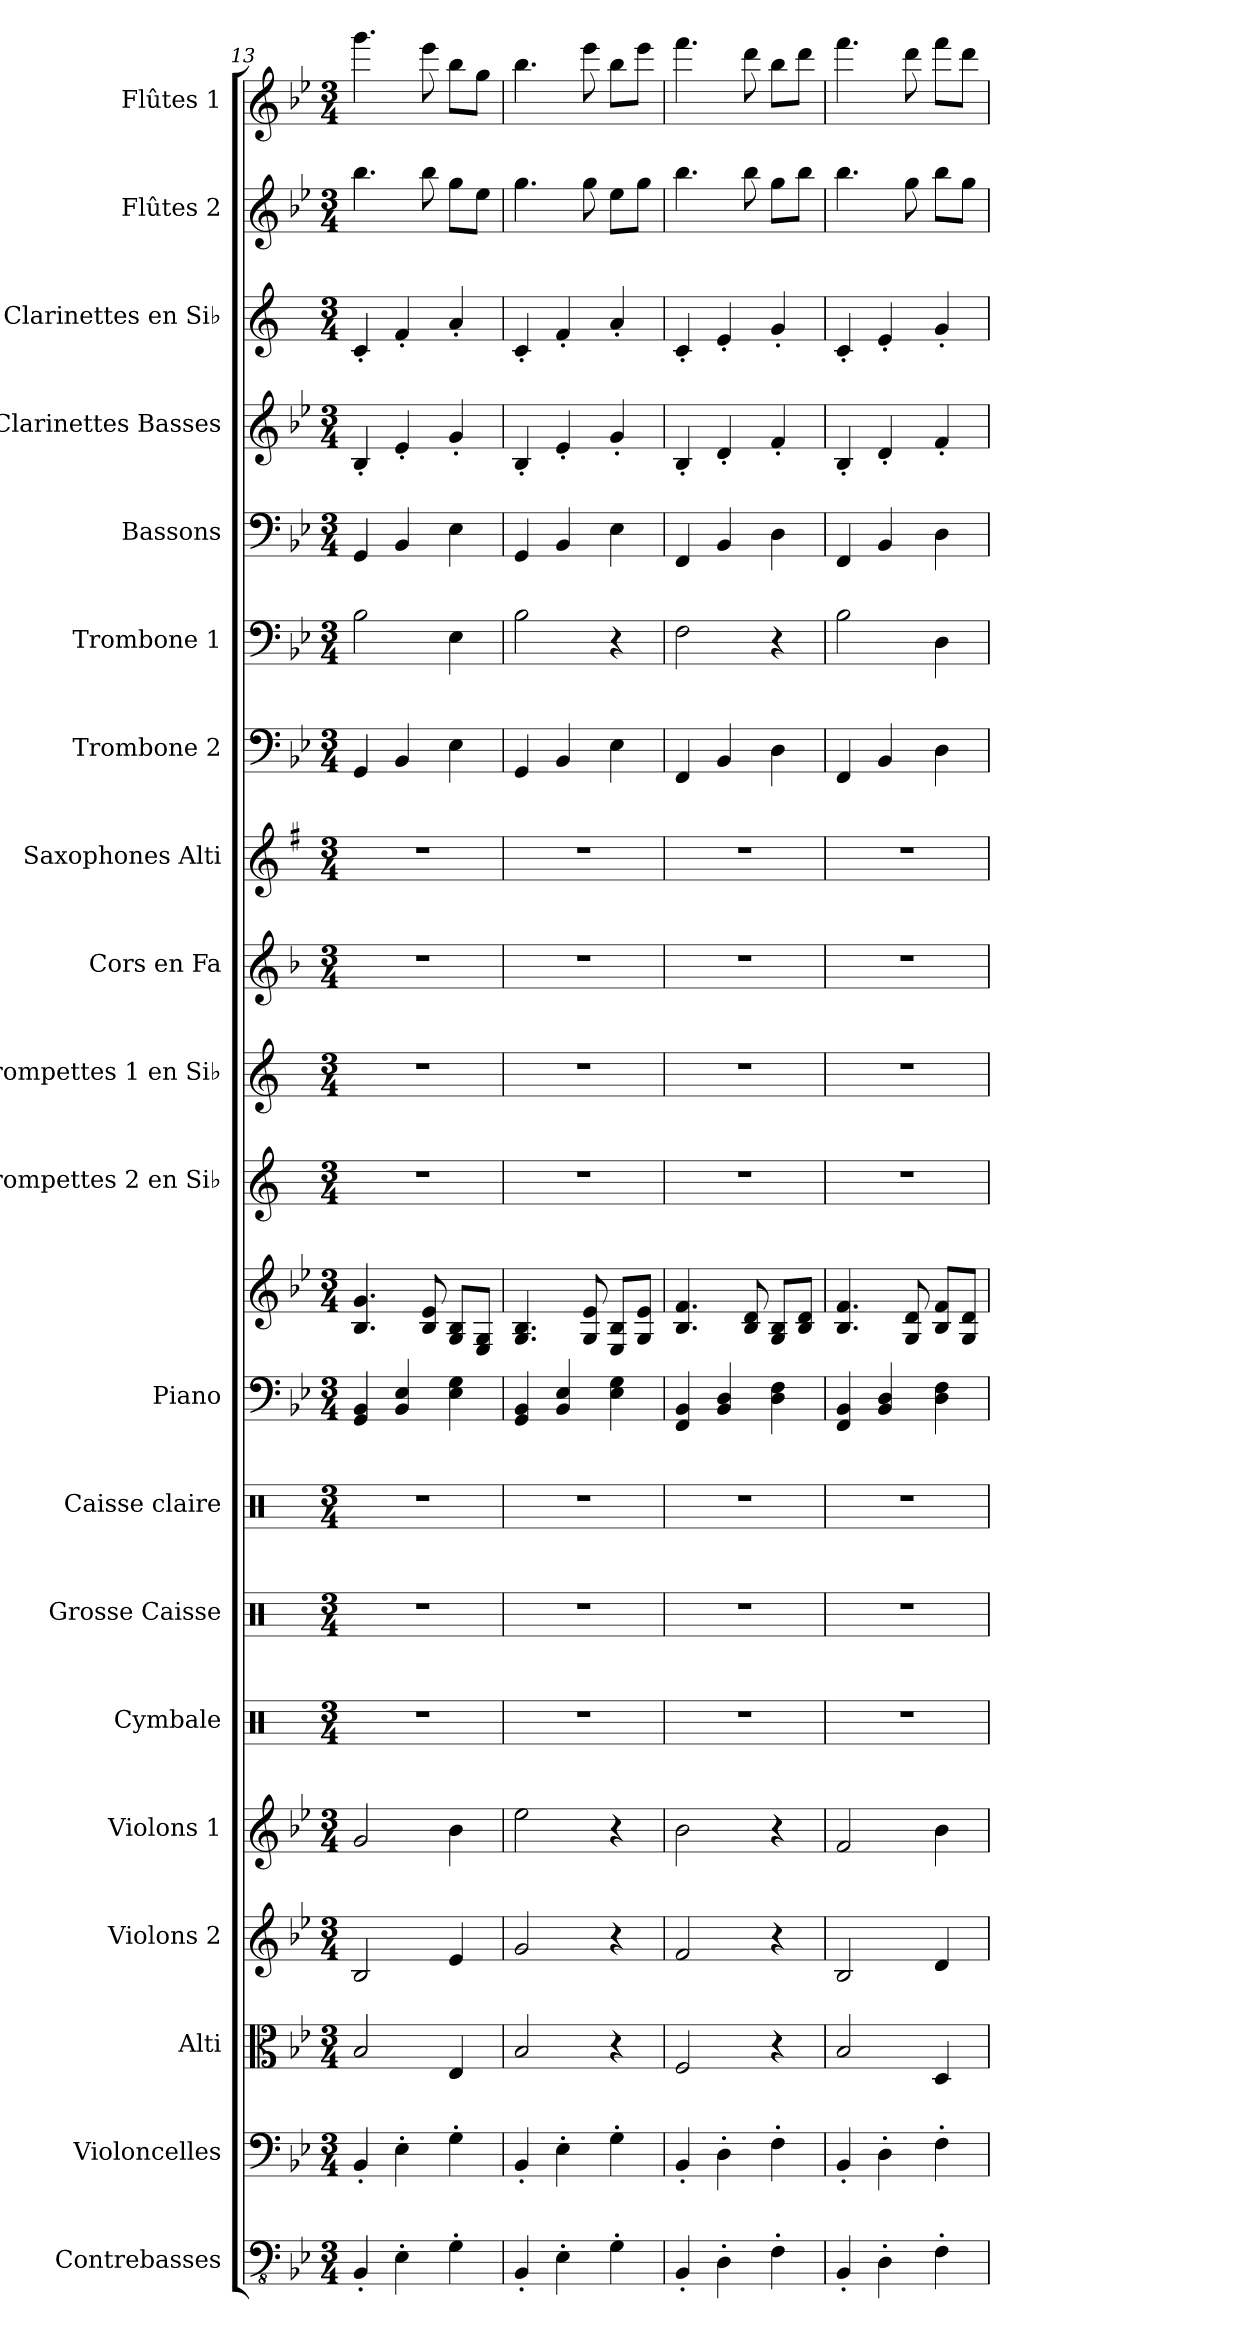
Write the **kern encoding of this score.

**kern	**kern	**kern	**kern	**kern	**kern	**kern	**kern	**kern	**kern	**kern	**kern	**kern	**kern	**kern	**kern	**kern	**kern	**kern	**kern	**kern
*part20	*part19	*part18	*part17	*part16	*part15	*part14	*part13	*part12	*part12	*part11	*part10	*part9	*part8	*part7	*part6	*part5	*part4	*part3	*part2	*part1
*staff21	*staff20	*staff19	*staff18	*staff17	*staff16	*staff15	*staff14	*staff13	*staff12	*staff11	*staff10	*staff9	*staff8	*staff7	*staff6	*staff5	*staff4	*staff3	*staff2	*staff1
*I"Contrebasses	*I"Violoncelles	*I"Alti	*I"Violons 2	*I"Violons 1	*I"Cymbale	*I"Grosse Caisse	*I"Caisse claire	*I"Piano	*	*I"Trompettes 2 en Si♭	*I"Trompettes 1 en Si♭	*I"Cors en Fa	*I"Saxophones Alti	*I"Trombone 2	*I"Trombone 1	*I"Bassons	*I"Clarinettes Basses	*I"Clarinettes en Si♭	*I"Flûtes 2	*I"Flûtes 1
*I'Cbs.	*I'Vcs.	*I'Alt.	*I'Vl.2	*I'Vl.1	*I'Cym.	*I'Gr.C.	*I'C.Cl.	*I'Pia.	*	*I'Tromp.Si♭ 2	*I'Tromp.Si♭ 1	*I'Cor.F	*I'Sax. A.	*I'Tbn.2	*I'Tbn.1	*I'Bsn.	*I'Cl. bass.	*I'Clar. Si♭	*I'Fl.2	*I'Fl.1
!!LO:PB:g=z
*clefFv4	*clefF4	*clefC3	*clefG2	*clefG2	*clefX	*clefX	*clefX	*clefF4	*clefG2	*clefG2	*clefG2	*clefG2	*clefG2	*clefF4	*clefF4	*clefF4	*clefG2	*clefG2	*clefG2	*clefG2
*	*	*	*	*	*	*	*	*	*	*ITrd1c2	*ITrd1c2	*ITrd4c7	*ITrd-2c-3	*	*	*	*ITrd8c14	*ITrd1c2	*	*
*k[b-e-]	*k[b-e-]	*k[b-e-]	*k[b-e-]	*k[b-e-]	*k[]	*k[]	*k[]	*k[b-e-]	*k[b-e-]	*k[b-e-]	*k[b-e-]	*k[b-e-]	*k[b-e-]	*k[b-e-]	*k[b-e-]	*k[b-e-]	*k[b-e-]	*k[b-e-]	*k[b-e-]	*k[b-e-]
*M3/4	*M3/4	*M3/4	*M3/4	*M3/4	*M3/4	*M3/4	*M3/4	*M3/4	*M3/4	*M3/4	*M3/4	*M3/4	*M3/4	*M3/4	*M3/4	*M3/4	*M3/4	*M3/4	*M3/4	*M3/4
=13	=13	=13	=13	=13	=13	=13	=13	=13	=13	=13	=13	=13	=13	=13	=13	=13	=13	=13	=13	=13
4BBB-'/	4BB-'/	2B-/	2B-/	2g/	2.r	2.r	2.r	4GG/ 4BB-/	4.B-/ 4.g/	2.r	2.r	2.r	2.r	4GG/	2B-\	4GG/	4BB-'/	4B-'/	4.bb-\	4.ggg\
4EE-'\	4E-'\	.	.	.	.	.	.	4BB-/ 4E-/	.	.	.	.	.	4BB-/	.	4BB-/	4E-'/	4e-'/	.	.
.	.	.	.	.	.	.	.	.	8B-/ 8e-/	.	.	.	.	.	.	.	.	.	8bb-\	8eee-\
4GG'\	4G'\	4E-/	4e-/	4b-\	.	.	.	4E-\ 4G\	8G/ 8B-/L	.	.	.	.	4E-\	4E-\	4E-\	4G'/	4g'/	8gg\L	8bb-\L
.	.	.	.	.	.	.	.	.	8E-/ 8G/J	.	.	.	.	.	.	.	.	.	8ee-\J	8gg\J
=14	=14	=14	=14	=14	=14	=14	=14	=14	=14	=14	=14	=14	=14	=14	=14	=14	=14	=14	=14	=14
4BBB-'/	4BB-'/	2B-/	2g/	2ee-\	2.r	2.r	2.r	4GG/ 4BB-/	4.G/ 4.B-/	2.r	2.r	2.r	2.r	4GG/	2B-\	4GG/	4BB-'/	4B-'/	4.gg\	4.bb-\
4EE-'\	4E-'\	.	.	.	.	.	.	4BB-/ 4E-/	.	.	.	.	.	4BB-/	.	4BB-/	4E-'/	4e-'/	.	.
.	.	.	.	.	.	.	.	.	8G/ 8e-/	.	.	.	.	.	.	.	.	.	8gg\	8eee-\
4GG'\	4G'\	4r	4r	4r	.	.	.	4E-\ 4G\	8E-/ 8B-/L	.	.	.	.	4E-\	4r	4E-\	4G'/	4g'/	8ee-\L	8bb-\L
.	.	.	.	.	.	.	.	.	8G/ 8e-/J	.	.	.	.	.	.	.	.	.	8gg\J	8eee-\J
=15	=15	=15	=15	=15	=15	=15	=15	=15	=15	=15	=15	=15	=15	=15	=15	=15	=15	=15	=15	=15
4BBB-'/	4BB-'/	2F/	2f/	2b-\	2.r	2.r	2.r	4FF/ 4BB-/	4.B-/ 4.f/	2.r	2.r	2.r	2.r	4FF/	2F\	4FF/	4BB-'/	4B-'/	4.bb-\	4.fff\
4DD'\	4D'\	.	.	.	.	.	.	4BB-/ 4D/	.	.	.	.	.	4BB-/	.	4BB-/	4D'/	4d'/	.	.
.	.	.	.	.	.	.	.	.	8B-/ 8d/	.	.	.	.	.	.	.	.	.	8bb-\	8ddd\
4FF'\	4F'\	4r	4r	4r	.	.	.	4D\ 4F\	8G/ 8B-/L	.	.	.	.	4D\	4r	4D\	4F'/	4f'/	8gg\L	8bb-\L
.	.	.	.	.	.	.	.	.	8B-/ 8d/J	.	.	.	.	.	.	.	.	.	8bb-\J	8ddd\J
=16	=16	=16	=16	=16	=16	=16	=16	=16	=16	=16	=16	=16	=16	=16	=16	=16	=16	=16	=16	=16
4BBB-'/	4BB-'/	2B-/	2B-/	2f/	2.r	2.r	2.r	4FF/ 4BB-/	4.B-/ 4.f/	2.r	2.r	2.r	2.r	4FF/	2B-\	4FF/	4BB-'/	4B-'/	4.bb-\	4.fff\
4DD'\	4D'\	.	.	.	.	.	.	4BB-/ 4D/	.	.	.	.	.	4BB-/	.	4BB-/	4D'/	4d'/	.	.
.	.	.	.	.	.	.	.	.	8G/ 8d/	.	.	.	.	.	.	.	.	.	8gg\	8ddd\
4FF'\	4F'\	4D/	4d/	4b-\	.	.	.	4D\ 4F\	8B-/ 8f/L	.	.	.	.	4D\	4D\	4D\	4F'/	4f'/	8bb-\L	8fff\L
.	.	.	.	.	.	.	.	.	8G/ 8d/J	.	.	.	.	.	.	.	.	.	8gg\J	8ddd\J
=	=	=	=	=	=	=	=	=	=	=	=	=	=	=	=	=	=	=	=	=
*-	*-	*-	*-	*-	*-	*-	*-	*-	*-	*-	*-	*-	*-	*-	*-	*-	*-	*-	*-	*-
